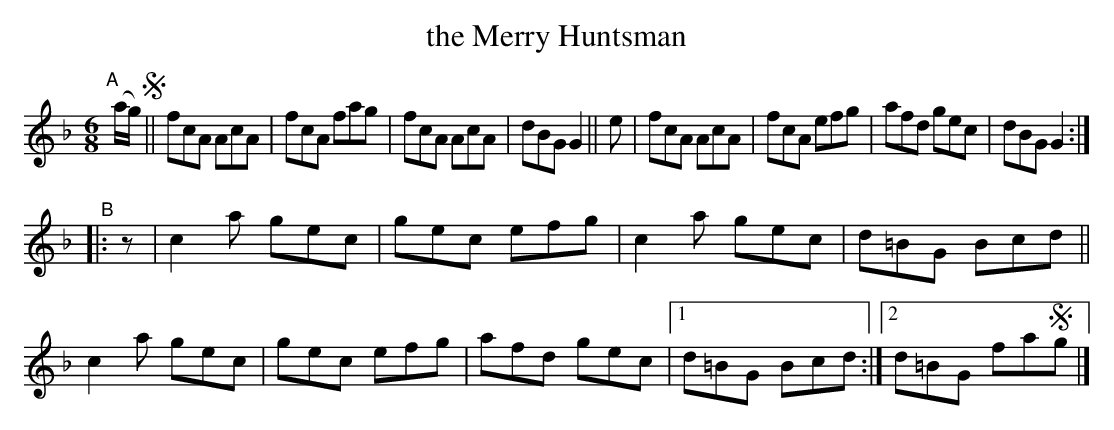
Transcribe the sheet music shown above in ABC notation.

X:1
T: the Merry Huntsman
M: 6/8
L: 1/8
K: F
"^A"[|] (a/g/) !segno!\
||     fcA AcA | fcA fag | fcA AcA | dBG G2  \
|| e | fcA AcA | fcA efg | afd gec | dBG G2 :|
"^B"|: z \
|  c2a gec | gec efg | c2a gec | d=BG Bcd \
|| c2a gec | gec efg | afd gec |[1 d=BG Bcd :|[2 d=BG fa!segno!g |]
